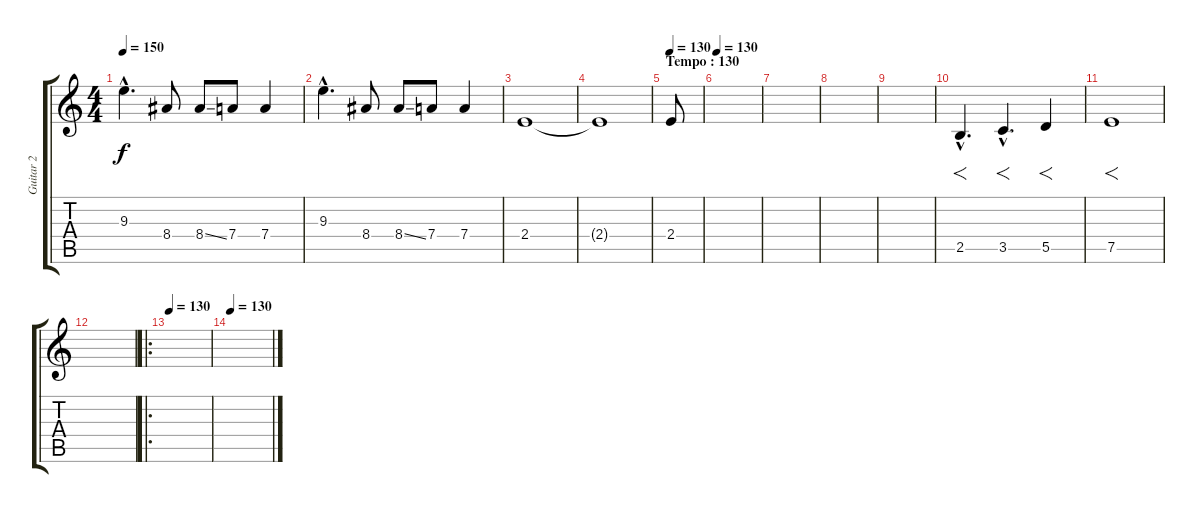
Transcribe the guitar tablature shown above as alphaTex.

\track ("Guitar 2" "Guitar 2") {instrument distortionguitar}
\staff {score tabs}
\tuning (E4 B3 G3 D3 A2 E2) {hide}
\ts (4 4)
\tempo 150
\clef g2
\ks c
9.3{hac}.4{d dy f} 8.4.8 8.4{ss}.8 7.4.8 7.4.4 |
9.3{hac}.4{d} 8.4.8 8.4{ss}.8 7.4.8 7.4.4 |
2.4.1 |
2.4{t}.1 |
\section ("" "Tempo : 130")
\tempo 130
2.4.8 |
\tempo 130
|
|
|
|
2.5{hac}.4{f d} 3.5{hac}.4{f d} 5.5.4{f} |
7.5.1{f} |
|
\ro
\tempo 130
|
\tempo 130
